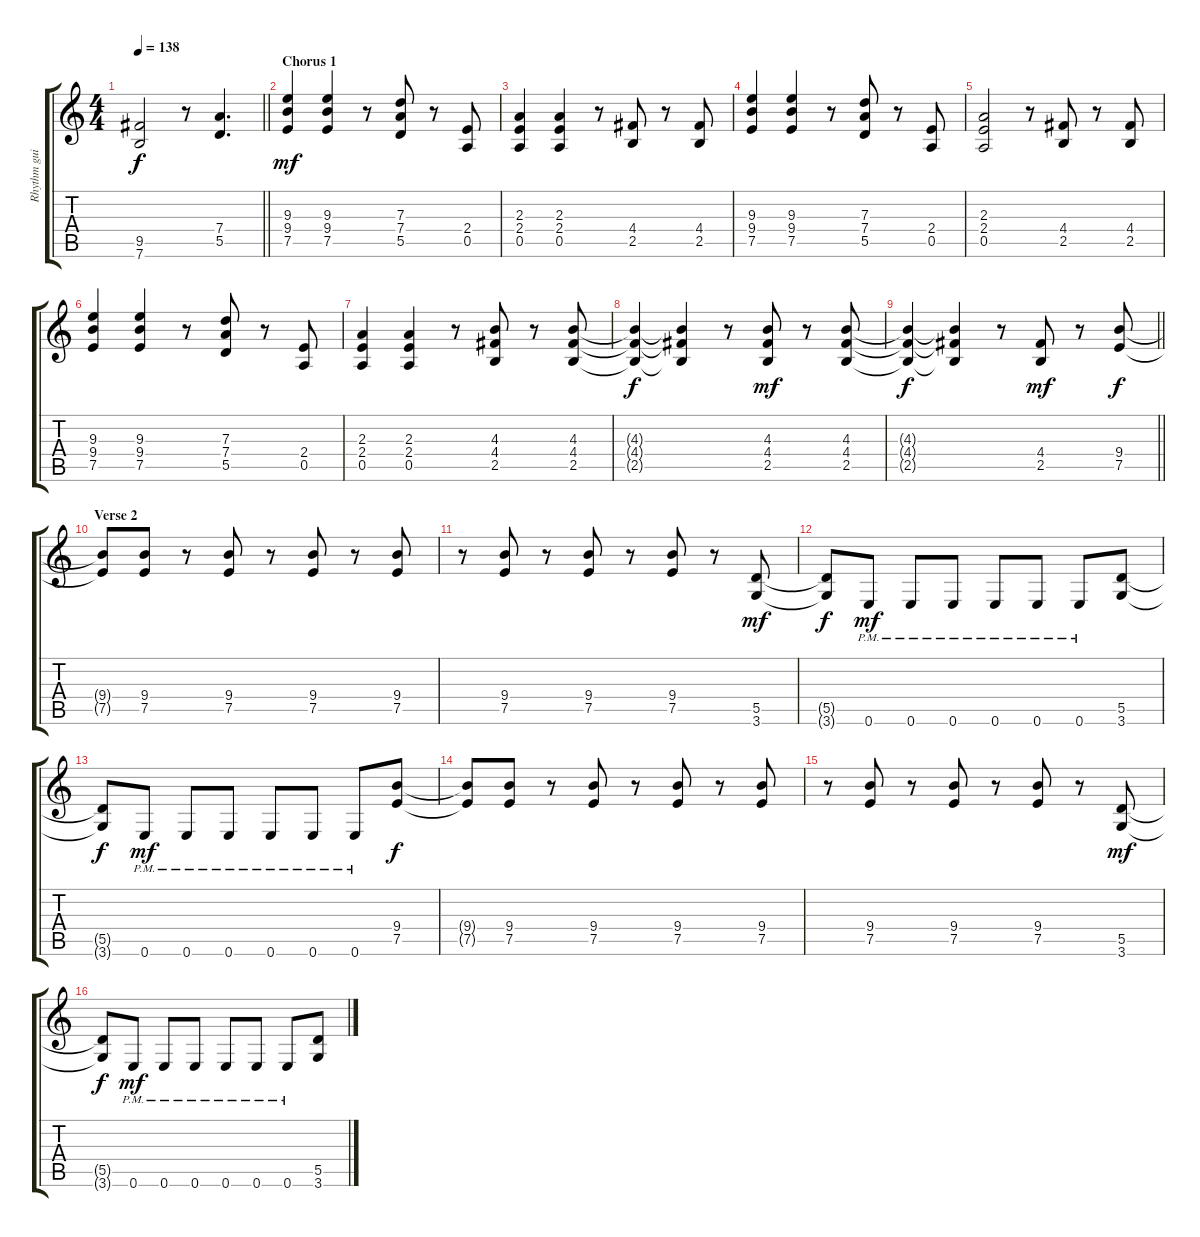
\track ("Rhythm guitar" "Rhythm gui") {instrument overdrivenguitar}
\staff {score tabs}
\tuning (E4 B3 G3 D3 A2 E2) {hide}
\ts (4 4)
\tempo 138
\clef g2
\barLineRight lightlight
\ks c
(9.5{t} 7.6{t}).2{dy f} r.8 (7.4 5.5).4{d} |
\section ("" "Chorus 1")
(9.3 9.4 7.5).4{dy mf} (9.3 9.4 7.5).4 r.8 (7.3 7.4 5.5).8 r.8 (2.4 0.5).8 |
(2.3 2.4 0.5).4 (2.3 2.4 0.5).4 r.8 (4.4 2.5).8 r.8 (4.4 2.5).8 |
(9.3 9.4 7.5).4 (9.3 9.4 7.5).4 r.8 (7.3 7.4 5.5).8 r.8 (2.4 0.5).8 |
(2.3 2.4 0.5).2 r.8 (4.4 2.5).8 r.8 (4.4 2.5).8 |
(9.3 9.4 7.5).4 (9.3 9.4 7.5).4 r.8 (7.3 7.4 5.5).8 r.8 (2.4 0.5).8 |
(2.3 2.4 0.5).4 (2.3 2.4 0.5).4 r.8 (4.3 4.4 2.5).8 r.8 (4.3 4.4 2.5).8 |
(4.3{t} 4.4{t} 2.5{t}).4{dy f} (4.3{t} 4.4{t} 2.5{t}).4 r.8 (4.3 4.4 2.5).8{dy mf} r.8 (4.3 4.4 2.5).8 |
\barLineRight lightlight
(4.3{t} 4.4{t} 2.5{t}).4{dy f} (4.3{t} 4.4{t} 2.5{t}).4 r.8 (4.4 2.5).8{dy mf} r.8 (9.4 7.5).8{dy f} |
\section ("" "Verse 2")
(9.4{t} 7.5{t}).8 (9.4 7.5).8 r.8 (9.4 7.5).8 r.8 (9.4 7.5).8 r.8 (9.4 7.5).8 |
r.8 (9.4 7.5).8 r.8 (9.4 7.5).8 r.8 (9.4 7.5).8 r.8 (5.5 3.6).8{dy mf} |
(5.5{t} 3.6{t}).8{dy f} 0.6{pm}.8{dy mf} 0.6{pm}.8 0.6{pm}.8 0.6{pm}.8 0.6{pm}.8 0.6{pm}.8 (5.5 3.6).8 |
(5.5{t} 3.6{t}).8{dy f} 0.6{pm}.8{dy mf} 0.6{pm}.8 0.6{pm}.8 0.6{pm}.8 0.6{pm}.8 0.6{pm}.8 (9.4 7.5).8{dy f} |
(9.4{t} 7.5{t}).8 (9.4 7.5).8 r.8 (9.4 7.5).8 r.8 (9.4 7.5).8 r.8 (9.4 7.5).8 |
r.8 (9.4 7.5).8 r.8 (9.4 7.5).8 r.8 (9.4 7.5).8 r.8 (5.5 3.6).8{dy mf} |
(5.5{t} 3.6{t}).8{dy f} 0.6{pm}.8{dy mf} 0.6{pm}.8 0.6{pm}.8 0.6{pm}.8 0.6{pm}.8 0.6{pm}.8 (5.5 3.6).8
